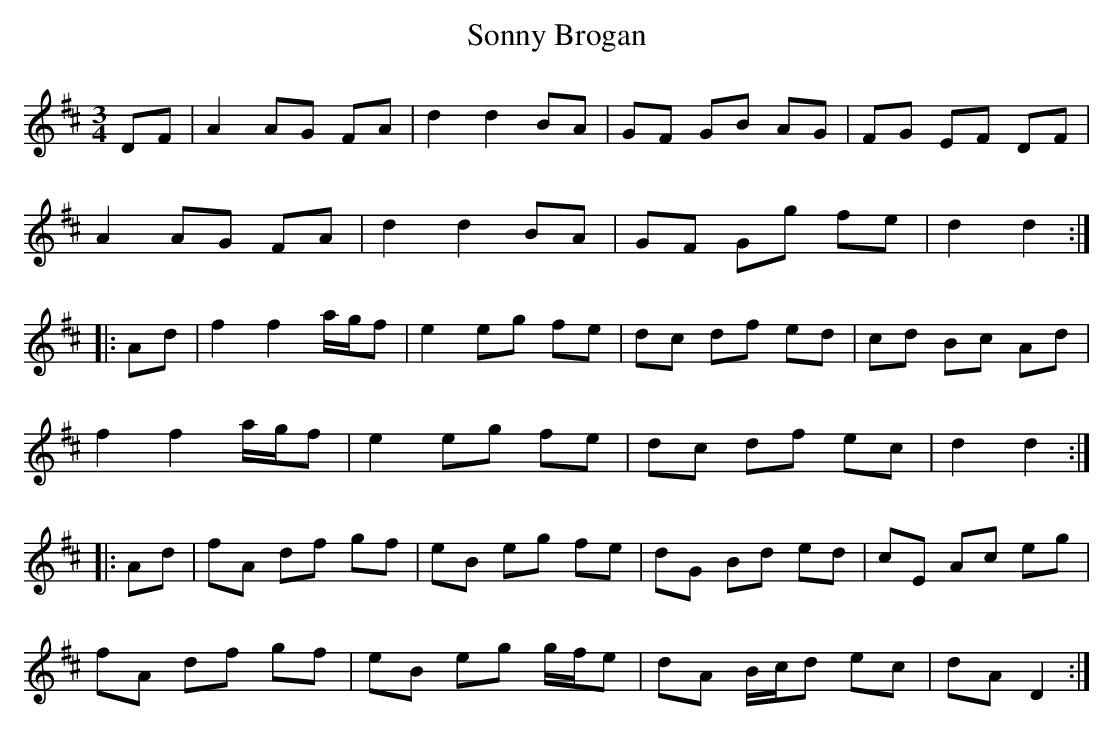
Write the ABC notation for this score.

X:1
U: ~ = !turn!
T:Sonny Brogan
M:3/4
L:1/8
K:D
DF | A2 AG FA | d2 d2 BA | GF GB AG | FG EF DF |
A2 AG FA | d2 d2 BA | GF Gg fe | d2 d2 ::
Ad | f2 f2 a/2g/2f | e2 eg fe | dc df ed | cd Bc Ad |
f2 f2 a/2g/2f | e2 eg fe | dc df ec | d2 d2 ::
Ad | fA df gf | eB eg fe | dG Bd ed | cE Ac eg |
fA df gf | eB eg g/2f/2e | dA B/2c/2d ec | dA D2 :|]
